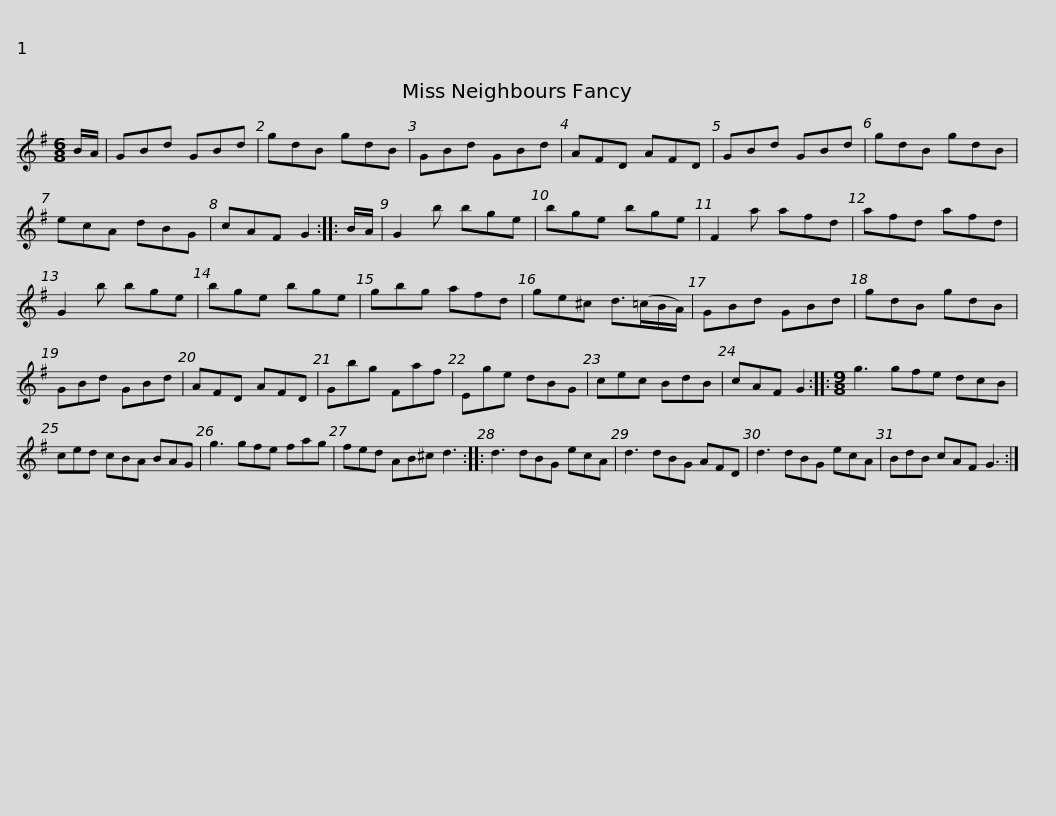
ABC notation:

X:1
L:1/8
M:6/8
I:linebreak $
K:G
V:1 treble
V:1
 B/A/ | GBd GBd | gdB gdB | GBd GBd | AFD AFD | %5
 GBd GBd | gdB gdB | ecA dBG |$ cAF G2 :: B/A/ | %10
 G2 b bge | bge bge | F2 a afd | afd afd | G2 b bge | %15
 bge bge |$ gbg afd | ge^c d>(=cB/A/) | GBd GBd | gdB gdB | %20
 GBd GBd | AFD AFD | Gbg Faf |$ Ege dBG | cec BdB | %25
 cAF G2 ::[M:9/8] g3 gfe dcB | ced cBA BAG | g3 gfe fag |$ fed AB^c d3 :: %30
 d3 dBG ecA | d3 dBG AFD | d3 dBG ecA | BdB cAF G3 :| %34
